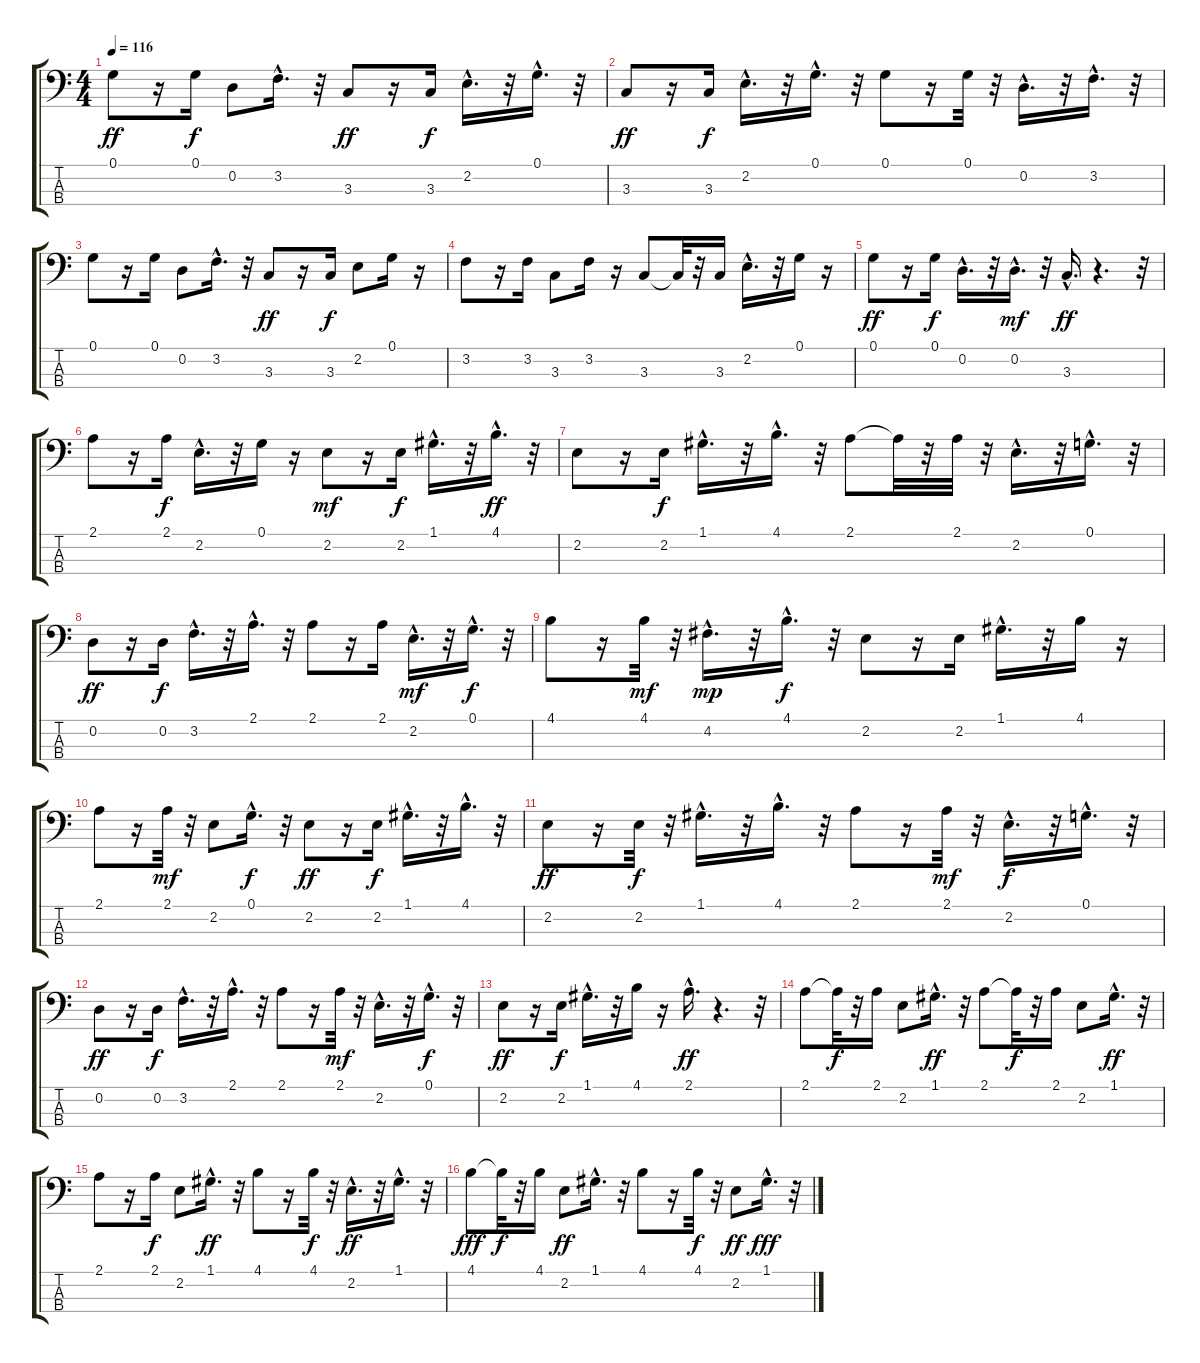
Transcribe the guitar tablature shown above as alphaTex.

\track "" {instrument acousticguitarnylon}
\staff {score tabs}
\tuning (G2 D2 A1 E1) {hide}
\ts (4 4)
\tempo 116
\clef f4
\ks c
0.1.8{dy ff} r.16 0.1.16{dy f} 0.2.8 3.2{hac}.16{d} r.32 3.3.8{dy ff} r.16 3.3.16{dy f} 2.2{hac}.16{d} r.32 0.1{hac}.16{d} r.32 |
3.3.8{dy ff} r.16 3.3.16{dy f} 2.2{hac}.16{d} r.32 0.1{hac}.16{d} r.32 0.1.8 r.16 0.1.32 r.32 0.2{hac}.16{d} r.32 3.2{hac}.16{d} r.32 |
0.1.8 r.16 0.1.16 0.2.8 3.2{hac}.16{d} r.32 3.3.8{dy ff} r.16 3.3.16{dy f} 2.2.8 0.1.16 r.16 |
3.2.8 r.16 3.2.16 3.3.8 3.2.16 r.16 3.3.8 3.3{t}.32 r.32 3.3.16 2.2{hac}.16{d} r.32 0.1.16 r.16 |
0.1.8{dy ff} r.16 0.1.16{dy f} 0.2{hac}.16{d} r.32 0.2{hac}.16{d dy mf} r.32 3.3{hac}.16{d dy ff} r.4{d} r.32 |
2.1.8 r.16 2.1.16{dy f} 2.2{hac}.16{d} r.32 0.1.16 r.16 2.2.8{dy mf} r.16 2.2.16{dy f} 1.1{hac}.16{d} r.32 4.1{hac}.16{d dy ff} r.32 |
2.2.8 r.16 2.2.16{dy f} 1.1{hac}.16{d} r.32 4.1{hac}.16{d} r.32 2.1.8 2.1{t}.32 r.32 2.1.32 r.32 2.2{hac}.16{d} r.32 0.1{hac}.16{d} r.32 |
0.2.8{dy ff} r.16 0.2.16{dy f} 3.2{hac}.16{d} r.32 2.1{hac}.16{d} r.32 2.1.8 r.16 2.1.16 2.2{hac}.16{d dy mf} r.32 0.1{hac}.16{d dy f} r.32 |
4.1.8 r.16 4.1.32{dy mf} r.32 4.2{hac}.16{d dy mp} r.32 4.1{hac}.16{d dy f} r.32 2.2.8 r.16 2.2.16 1.1{hac}.16{d} r.32 4.1.16 r.16 |
2.1.8 r.16 2.1.32{dy mf} r.32 2.2.8 0.1{hac}.16{d dy f} r.32 2.2.8{dy ff} r.16 2.2.16{dy f} 1.1{hac}.16{d} r.32 4.1{hac}.16{d} r.32 |
2.2.8{dy ff} r.16 2.2.32{dy f} r.32 1.1{hac}.16{d} r.32 4.1{hac}.16{d} r.32 2.1.8 r.16 2.1.32{dy mf} r.32 2.2{hac}.16{d dy f} r.32 0.1{hac}.16{d} r.32 |
0.2.8{dy ff} r.16 0.2.16{dy f} 3.2{hac}.16{d} r.32 2.1{hac}.16{d} r.32 2.1.8 r.16 2.1.32{dy mf} r.32 2.2{hac}.16{d} r.32 0.1{hac}.16{d dy f} r.32 |
2.2.8{dy ff} r.16 2.2.16{dy f} 1.1{hac}.16{d} r.32 4.1.16 r.16 2.1{hac}.16{d dy ff} r.4{d} r.32 |
2.1.8 2.1{t}.32{dy f} r.32 2.1.16 2.2.8 1.1{hac}.16{d dy ff} r.32 2.1.8 2.1{t}.32{dy f} r.32 2.1.16 2.2.8 1.1{hac}.16{d dy ff} r.32 |
2.1.8 r.16 2.1.16{dy f} 2.2.8 1.1{hac}.16{d dy ff} r.32 4.1.8 r.16 4.1.32{dy f} r.32 2.2{hac}.16{d dy ff} r.32 1.1{hac}.16{d} r.32 |
4.1.8{dy fff} 4.1{t}.32{dy f} r.32 4.1.16 2.2.8{dy ff} 1.1{hac}.16{d} r.32 4.1.8 r.16 4.1.32{dy f} r.32 2.2.8{dy ff} 1.1{hac}.16{d dy fff} r.32
